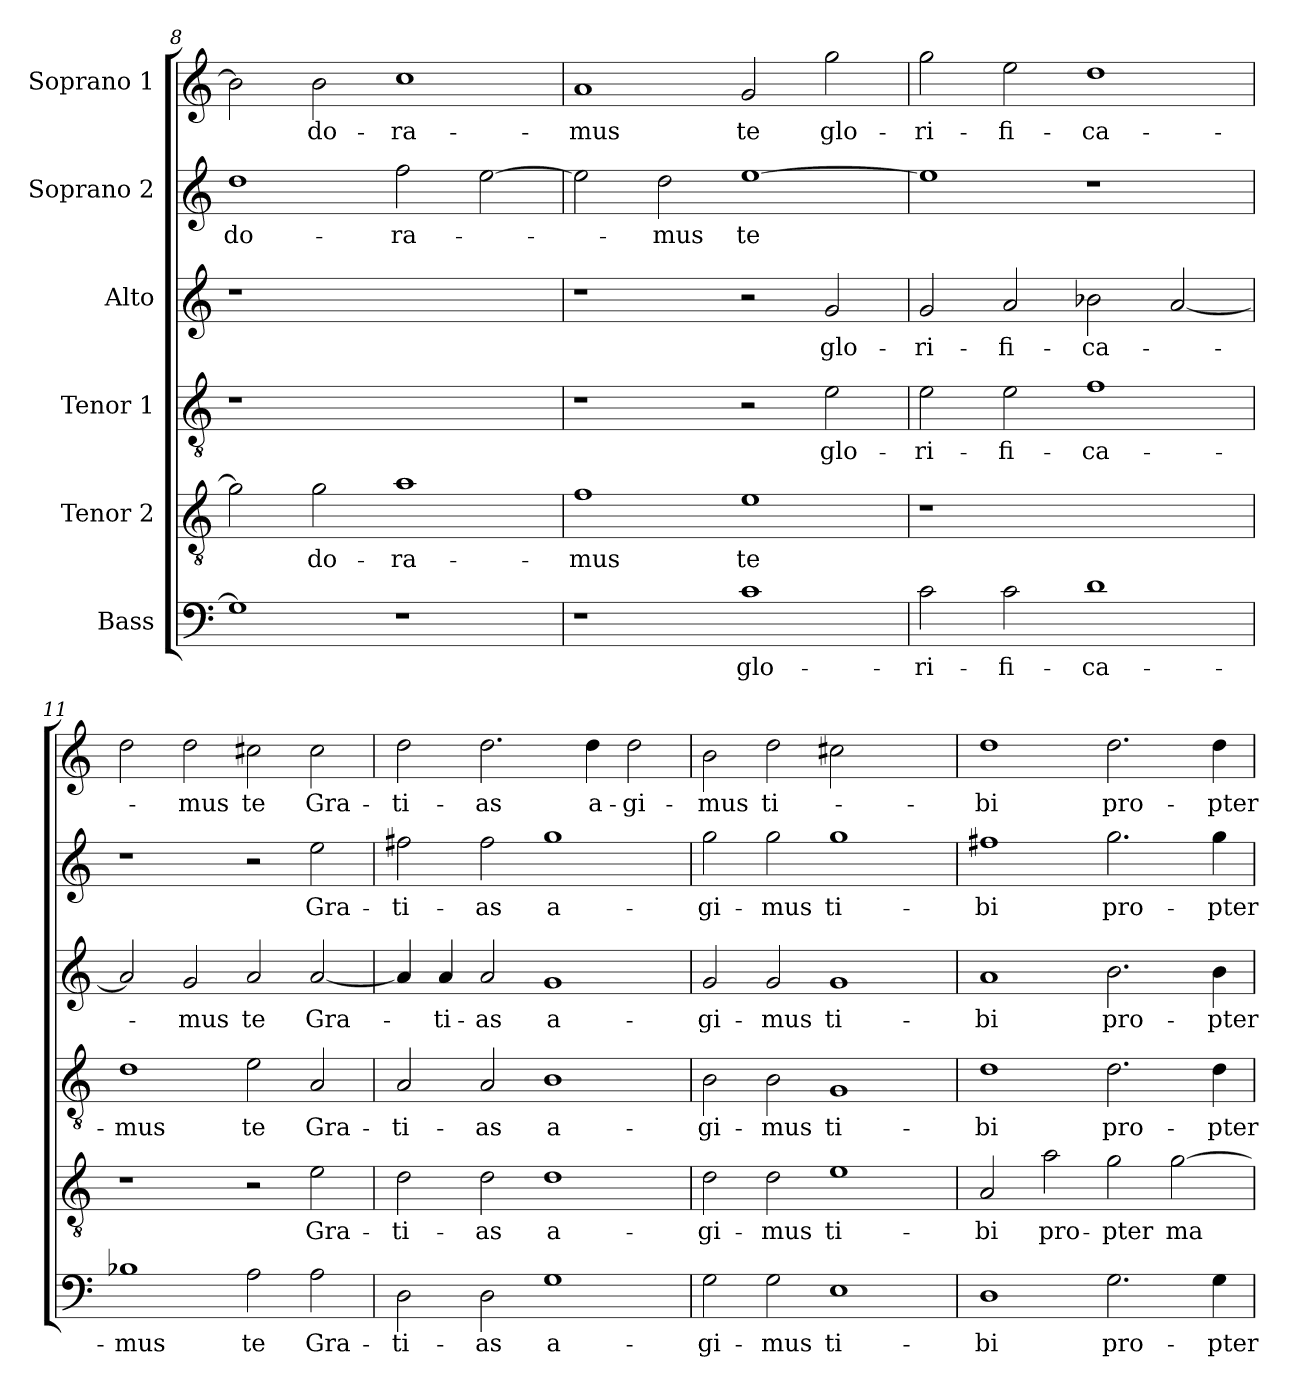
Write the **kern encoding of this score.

**kern	**text	**kern	**text	**kern	**text	**kern	**text	**kern	**text	**kern	**text
*part6	*part6	*part5	*part5	*part4	*part4	*part3	*part3	*part2	*part2	*part1	*part1
*staff6	*staff6	*staff5	*staff5	*staff4	*staff4	*staff3	*staff3	*staff2	*staff2	*staff1	*staff1
*I"Bass	*	*I"Tenor 2	*	*I"Tenor 1	*	*I"Alto	*	*I"Soprano 2	*	*I"Soprano 1	*
*clefF4	*	*clefGv2	*	*clefGv2	*	*clefG2	*	*clefG2	*	*clefG2	*
*k[]	*	*k[]	*	*k[]	*	*k[]	*	*k[]	*	*k[]	*
*C:	*	*C:	*	*C:	*	*C:	*	*C:	*	*C:	*
=8	=8	=8	=8	=8	=8	=8	=8	=8	=8	=8	=8
1G]	.	2g\]	.	1r	.	1r	.	1dd	-do-	2b\]	.
.	.	2g\	-do-	.	.	.	.	.	.	2b\	-do-
1r	.	1a	-ra-	1ryy	.	1ryy	.	2ff\	-ra-	1cc	-ra-
.	.	.	.	.	.	.	.	[2ee\	.	.	.
!!LO:LB:g=z
=9	=9	=9	=9	=9	=9	=9	=9	=9	=9	=9	=9
1r	.	1f	-mus	1r	.	1r	.	2ee\]	.	1a	-mus
.	.	.	.	.	.	.	.	2dd\	-mus	.	.
1c	glo-	1e	te	2r	.	2r	.	[1ee	te	2g/	te
.	.	.	.	2e\	glo-	2g/	glo-	.	.	2gg\	glo-
=10	=10	=10	=10	=10	=10	=10	=10	=10	=10	=10	=10
2c\	-ri-	1r	.	2e\	-ri-	2g/	-ri-	1ee]	.	2gg\	-ri-
2c\	-fi-	.	.	2e\	-fi-	2a/	-fi-	.	.	2ee\	-fi-
1d	-ca-	1ryy	.	1f	-ca-	2b-X\	-ca-	1r	.	1dd	-ca-
.	.	.	.	.	.	[2a/	.	.	.	.	.
=11	=11	=11	=11	=11	=11	=11	=11	=11	=11	=11	=11
1B-X	-mus	1r	.	1d	-mus	2a/]	.	1r	.	2dd\	.
.	.	.	.	.	.	2g/	-mus	.	.	2dd\	-mus
2A\	te	2r	.	2e\	te	2a/	te	2r	.	2cc#X\	te
2A\	Gra-	2e\	Gra-	2A/	Gra-	[2a/	Gra-	2ee\	Gra-	2cc#\	Gra-
=12	=12	=12	=12	=12	=12	=12	=12	=12	=12	=12	=12
2D\	-ti-	2d\	-ti-	2A/	-ti-	4a/]	.	2ff#X\	-ti-	2dd\	-ti-
.	.	.	.	.	.	4a/	-ti-	.	.	.	.
2D\	-as	2d\	-as	2A/	-as	2a/	-as	2ff#\	-as	2.dd\	-as
1G	a-	1d	a-	1B	a-	1g	a-	1gg	a-	.	.
.	.	.	.	.	.	.	.	.	.	4dd\	a-
.	.	.	.	.	.	.	.	.	.	2dd\	-gi-
!!LO:PB:g=z
=13	=13	=13	=13	=13	=13	=13	=13	=13	=13	=13	=13
2G\	-gi-	2d\	-gi-	2B\	-gi-	2g/	-gi-	2gg\	-gi-	2b\	-mus
2G\	-mus	2d\	-mus	2B\	-mus	2g/	-mus	2gg\	-mus	2dd\	ti-
1E	ti-	1e	ti-	1G	ti-	1g	ti-	1gg	ti-	2cc#X\	.
.	.	.	.	.	.	.	.	.	.	2ryy	.
=14	=14	=14	=14	=14	=14	=14	=14	=14	=14	=14	=14
1D	-bi	2A/	-bi	1d	-bi	1a	-bi	1ff#X	-bi	1dd	-bi
.	.	2a\	pro-	.	.	.	.	.	.	.	.
2.G\	pro-	2g\	-pter	2.d\	pro-	2.b\	pro-	2.gg\	pro-	2.dd\	pro-
.	.	[2g\	ma-	.	.	.	.	.	.	.	.
4G\	-pter	.	.	4d\	-pter	4b\	-pter	4gg\	-pter	4dd\	-pter
=	=	=	=	=	=	=	=	=	=	=	=
*-	*-	*-	*-	*-	*-	*-	*-	*-	*-	*-	*-
